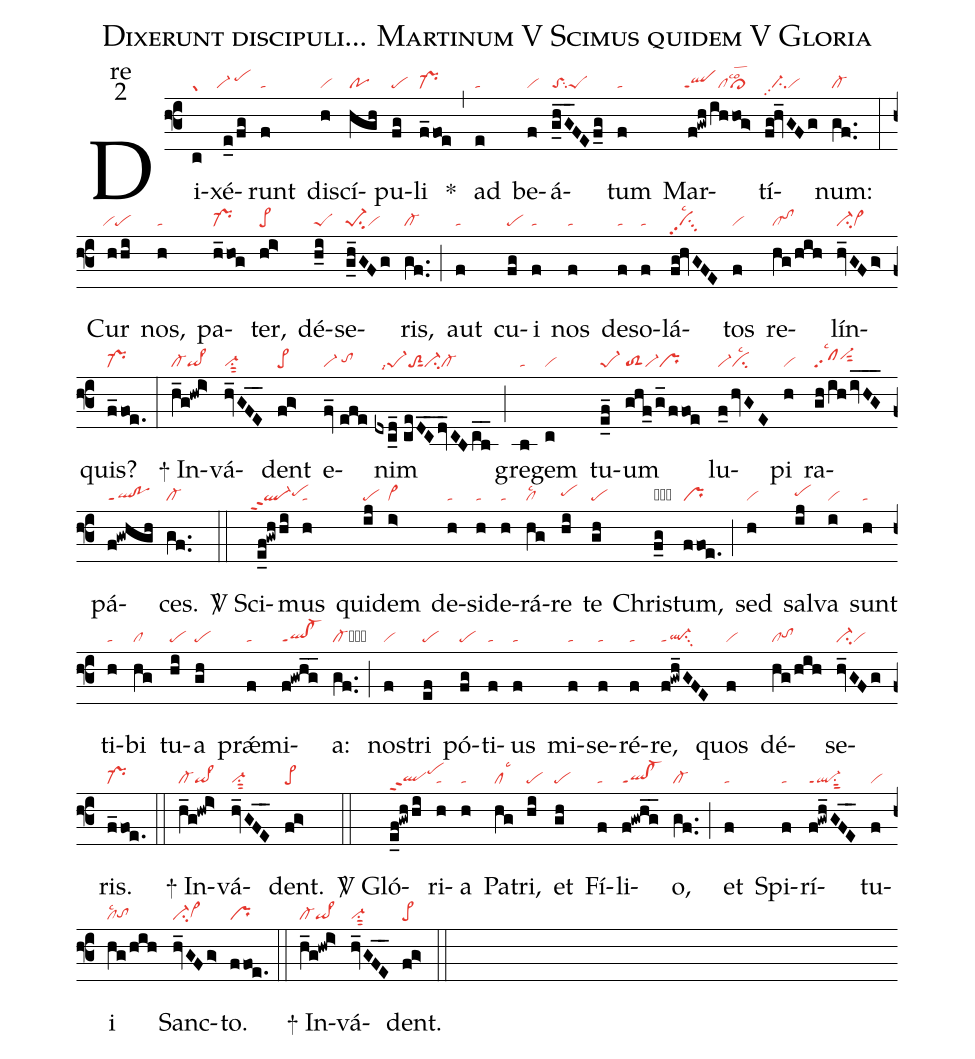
name:Dixerunt discipuli... Martinum V Scimus quidem V Gloria;
office-part:re;
mode:2;
nabc-lines:1;
%%
(f3) Di(c|gr)xé(e_0/fg|``vi-/pehi)runt(f|ta) dis(h|vi)cí(hgh|po)pu(fg|pe)li(f_foe|pr-) <sp>*</sp>(,) ad(e|ta) be(f|vi)á(g_hG__FEf_g|toSsu2peS)tum(f|ta) Mar(f!gwh/ih/hog>|`qlppt1clcl>lsco2)tí(fg!hv_GFg|//ci-pp2vi)num:(gf..|cl-) (:) Cur(hhi|`vipe) nos,(h|ta) pa(h_hog|pr-)ter,(hi>|pe>) dé(h_i|peS)se(g_h_GFg|pe-1su2vi)ris,(gf..|cl-) (;) aut(f|ta) cu(fg|pe)i(f|ta) nos(f|ta) de(f|ta)so(f|ta)lá(fg!hvGFE|vipp2su3lsc2)tos(f|vi) re(hg/hih|cltohi)lín(hv_GFg>|ci-vi>)quis?(f_foe.|pr-) (:)

<sp>+</sp> In(h_g!hwi>|cl-qi>)vá(hv_GFE__|vi-su1sut2)dent(fg>|pe>) e(fv_//efe|vi-/tohh)nim(dxc_d_//ceDC__dv_CBcb__|//pe-1lsi7toS2sut1ci-cl-) (;) gre(b|ta)gem(c|vi) tu(e_f_|pe-1)um(ghf_/g_/ffoe|toS2vi-pr) lu(f_0/hvGE|vi-cilsc2)pi(h|vi) ra(gh/ih/ivHG___|clpp2lsc2vi-hisut2)pá(f!gwhgh|ql!poppt1)ces.(gf..|cl-) (::)

<sp>V/</sp> Sci(e_f!gwhhi|``ql-ppt2pehh)mus(h|ta) qui(ij|pe)dem(i>|vi>) de(h|ta)si(h|ta)de(h|ta)rá(hg|cllsc2)re(hi|pehh) te(gh|pe) Chris(f_g|obpeS)tum,(ffoe.|pr) (;) sed(h|vi) sal(ij|pehh)va(i|vi) sunt(h|ta) ti(h|ta)bi(hg|cl) tu(hi|pe)a(gh|pe) prǽ(f|ta)mi(f!gwhg__|ql!cl-ppt1)a:(gf..|cl-cb) (;) nos(f|vi)tri(ef|pe) pó(fg|pe)ti(f|ta)us(f|ta) mi(f|ta)se(f|ta)ré(f|ta)re,(f!gwh_GFE|ql-ppt1su3) quos(f|vi) dé(hg/hih|cltohh)se(hv_GFg|ci-vi)ris.(f_foe.|pr-) (::)

<sp>+</sp> In(h_g!hwi>|cl-qi>)vá(hv_GFE__|vi-su1sut2)dent.(fg>|pe>) (::)

<sp>V/</sp> Gló(e_f!gwh/hi|qlhgppt2pehj)ri(h|ta)a(h|ta) Pa(hg|cllsc3)tri,(hi|pe) et(gh|pe) Fí(f|ta)li(f!gwhg__|ql!cl-ppt1)o,(gf..|cl-) (;) et(f|ta) Spi(f|ta)rí(f!gwh_GFE__|ql-ppt1su1sut2)tu(f|vi)i(hg/hih|cllsc2tohg) Sanc(hv_GFg>|ci-vi>hg)to.(ffoe.|pr) (::)

<sp>+</sp> In(h_g!hwi>|cl-qi>)vá(hv_GFE__|vi-su1sut2)dent.(fg>|pe>) (::)
